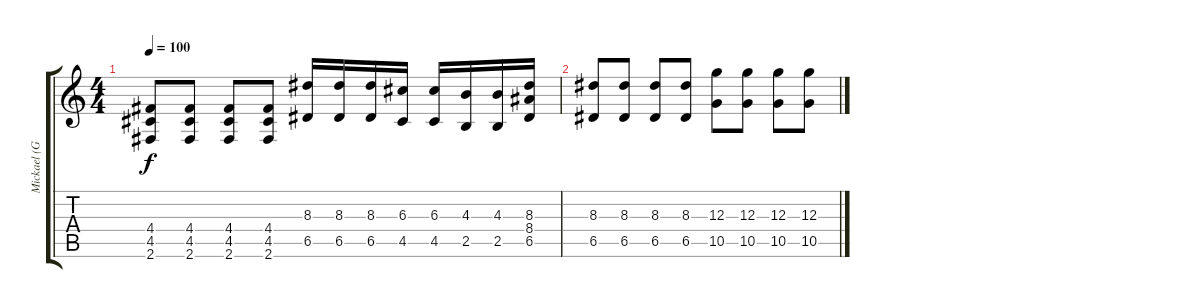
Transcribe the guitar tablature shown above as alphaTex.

\track ("Mickael (Guitare_01)" "Mickael (G") {instrument distortionguitar}
\staff {score tabs}
\tuning (E4 B3 G3 D3 A2 E2) {hide}
\ts (4 4)
\tempo 100
\clef g2
\ks c
(4.4 4.5 2.6).8{dy f} (4.4 4.5 2.6).8 (4.4 4.5 2.6).8 (4.4 4.5 2.6).8 (8.3 6.5).16 (8.3 6.5).16 (8.3 6.5).16 (6.3 4.5).16 (6.3 4.5).16 (4.3 2.5).16 (4.3 2.5).16 (8.3 8.4 6.5).16 |
(8.3 6.5).8 (8.3 6.5).8 (8.3 6.5).8 (8.3 6.5).8 (12.3 10.5).8 (12.3 10.5).8 (12.3 10.5).8 (12.3 10.5).8
